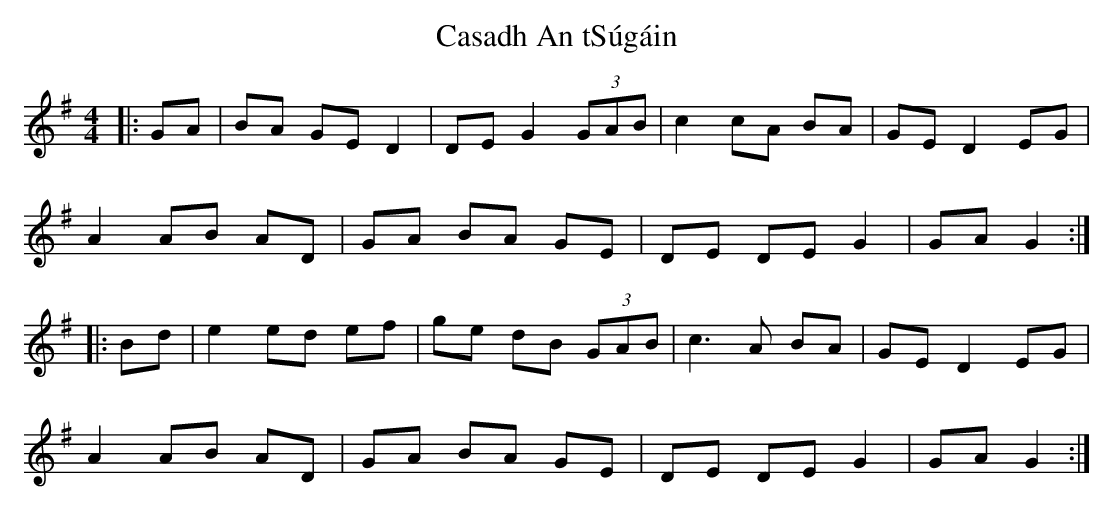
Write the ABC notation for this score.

X:1
T: Casadh An tSúgáin
M: 4/4
L: 1/8
K: Gmaj
|:GA|BA GE D2|DE G2 (3GAB |c2 cA BA|GE D2EG|
A2AB AD|GA BA GE |DE DEG2|GA G2:|
|:Bd|e2ed ef |ge dB (3GAB| c3A BA| GE D2EG|
A2AB AD|GA BA GE| DE DE G2|GA G2:|
